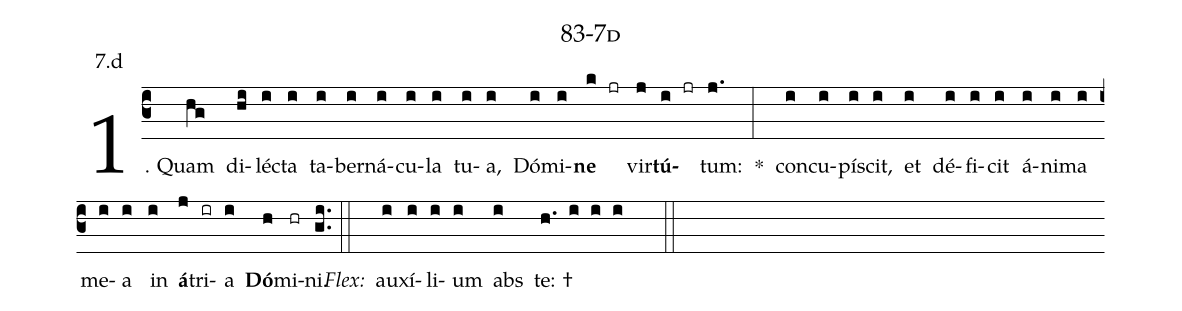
name: 83-7d;
annotation: 7.d;
%%
(c3)1. Quam(hg) di(hi)léc(i)ta(i) ta(i)ber(i)ná(i)cu(i)la(i) tu(i)a,(i) Dó(i)mi(i)<b>ne</b>(k jr) vir(j)<b>tú</b>(i jr)tum:(j.) *(:) con(i)cu(i)pí(i)scit,(i) et(i) dé(i)fi(i)cit(i) á(i)ni(i)ma(i) me(i)a(i) in(i) <b>á</b>(j)tri(ir)a(i) <b>Dó</b>(h)mi(hr)ni.(gi..) (::)
<i>Flex:</i>()  au(i)xí(i)li(i)um(i) abs(i) te: †(h. i i i  ::)
